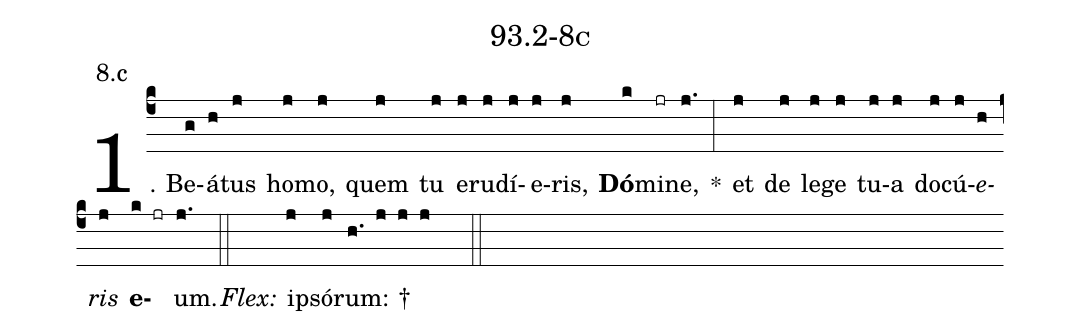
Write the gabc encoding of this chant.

name: 93.2-8c;
annotation: 8.c;
%%
(c4)1. Be(g)á(h)tus(j) ho(j)mo,(j) quem(j) tu(j) e(j)ru(j)dí(j)e(j)ris,(j) <b>Dó</b>(k)mi(jr)ne,(j.) *(:) et(j) de(j) le(j)ge(j) tu(j)a(j) do(j)cú(j)<i>e</i>(h)<i>ris</i>(j) <b>e</b>(k jr)um.(j.) (::)
<i>Flex:</i>()  ip(j)só(j)rum: †(h. j j j  ::)

%E(j) u(j) o(h) u(j) a(k) e.(j.) (::)
